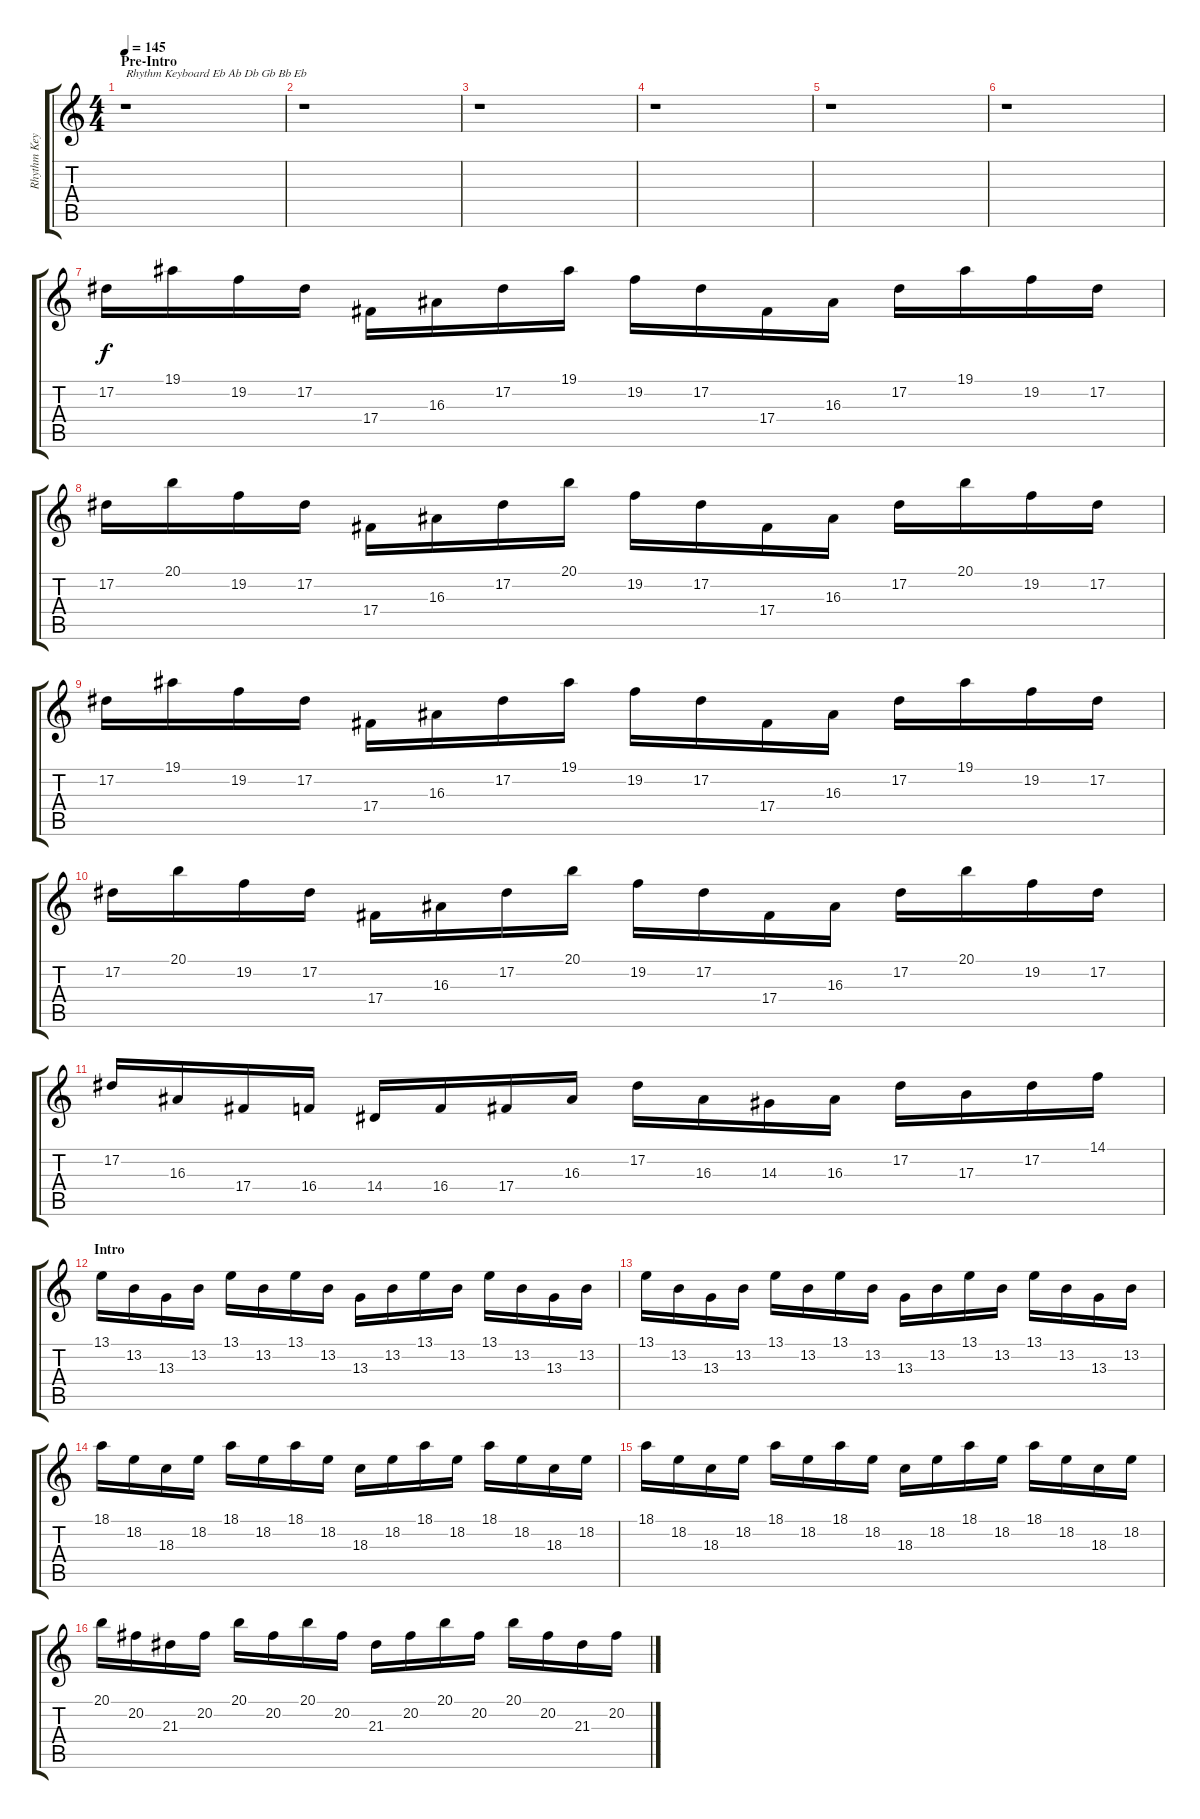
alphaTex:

\track ("Rhythm Keyboard" "Rhythm Key") {instrument pad1newage}
\staff {score tabs}
\tuning (Eb4 Bb3 Gb3 Db3 Ab2 Eb2) {hide}
\ts (4 4)
\section ("" "Pre-Intro")
\tempo 145
\clef g2
\ks c
r.1{txt "Rhythm Keyboard Eb Ab Db Gb Bb Eb" dy f instrument pad1newage} |
r.1 |
r.1 |
r.1 |
r.1 |
r.1 |
17.2.16 19.1.16 19.2.16 17.2.16 17.4.16 16.3.16 17.2.16 19.1.16 19.2.16 17.2.16 17.4.16 16.3.16 17.2.16 19.1.16 19.2.16 17.2.16 |
17.2.16 20.1.16 19.2.16 17.2.16 17.4.16 16.3.16 17.2.16 20.1.16 19.2.16 17.2.16 17.4.16 16.3.16 17.2.16 20.1.16 19.2.16 17.2.16 |
17.2.16 19.1.16 19.2.16 17.2.16 17.4.16 16.3.16 17.2.16 19.1.16 19.2.16 17.2.16 17.4.16 16.3.16 17.2.16 19.1.16 19.2.16 17.2.16 |
17.2.16 20.1.16 19.2.16 17.2.16 17.4.16 16.3.16 17.2.16 20.1.16 19.2.16 17.2.16 17.4.16 16.3.16 17.2.16 20.1.16 19.2.16 17.2.16 |
17.2.16 16.3.16 17.4.16 16.4.16 14.4.16 16.4.16 17.4.16 16.3.16 17.2.16 16.3.16 14.3.16 16.3.16 17.2.16 17.3.16 17.2.16 14.1.16 |
\section ("" "Intro")
13.1.16 13.2.16 13.3.16 13.2.16 13.1.16 13.2.16 13.1.16 13.2.16 13.3.16 13.2.16 13.1.16 13.2.16 13.1.16 13.2.16 13.3.16 13.2.16 |
13.1.16 13.2.16 13.3.16 13.2.16 13.1.16 13.2.16 13.1.16 13.2.16 13.3.16 13.2.16 13.1.16 13.2.16 13.1.16 13.2.16 13.3.16 13.2.16 |
18.1.16 18.2.16 18.3.16 18.2.16 18.1.16 18.2.16 18.1.16 18.2.16 18.3.16 18.2.16 18.1.16 18.2.16 18.1.16 18.2.16 18.3.16 18.2.16 |
18.1.16 18.2.16 18.3.16 18.2.16 18.1.16 18.2.16 18.1.16 18.2.16 18.3.16 18.2.16 18.1.16 18.2.16 18.1.16 18.2.16 18.3.16 18.2.16 |
20.1.16 20.2.16 21.3.16 20.2.16 20.1.16 20.2.16 20.1.16 20.2.16 21.3.16 20.2.16 20.1.16 20.2.16 20.1.16 20.2.16 21.3.16 20.2.16
